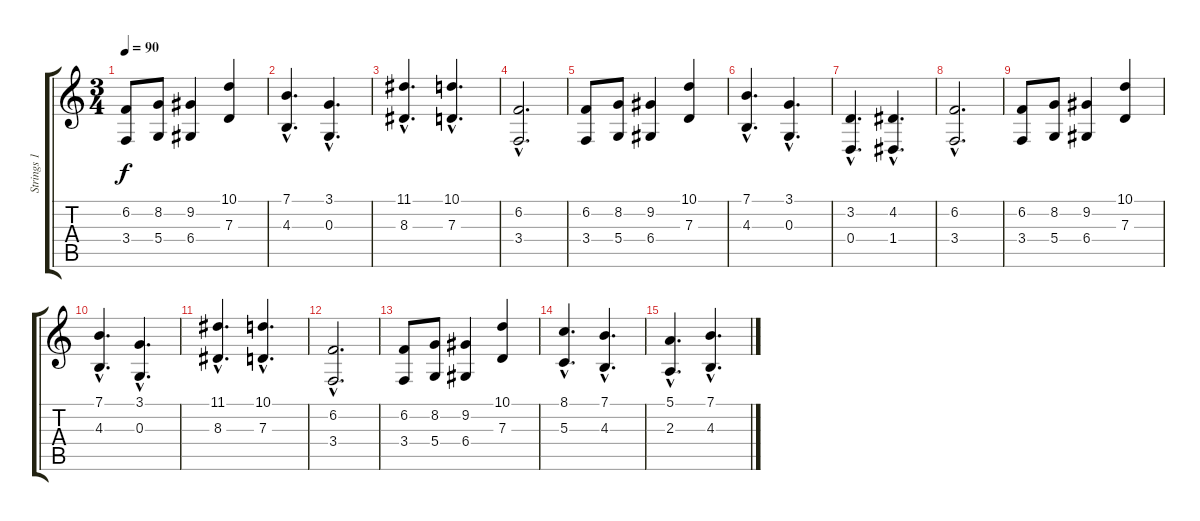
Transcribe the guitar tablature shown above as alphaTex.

\track ("Strings 1" "Strings 1") {instrument stringensemble1}
\staff {score tabs}
\tuning (E4 B3 G3 D3 A2 E2) {hide}
\ts (3 4)
\tempo 90
\clef g2
\ks c
(6.2 3.4).8{dy f} (8.2 5.4).8 (9.2 6.4).4 (10.1 7.3).4 |
(7.1{hac} 4.3{hac}).4{d} (3.1{hac} 0.3{hac}).4{d} |
(11.1{hac} 8.3{hac}).4{d} (10.1{hac} 7.3{hac}).4{d} |
(6.2{hac} 3.4{hac}).2{d} |
(6.2 3.4).8 (8.2 5.4).8 (9.2 6.4).4 (10.1 7.3).4 |
(7.1{hac} 4.3{hac}).4{d} (3.1{hac} 0.3{hac}).4{d} |
(3.2{hac} 0.4{hac}).4{d} (4.2{hac} 1.4{hac}).4{d} |
(6.2{hac} 3.4{hac}).2{d} |
(6.2 3.4).8 (8.2 5.4).8 (9.2 6.4).4 (10.1 7.3).4 |
(7.1{hac} 4.3{hac}).4{d} (3.1{hac} 0.3{hac}).4{d} |
(11.1{hac} 8.3{hac}).4{d} (10.1{hac} 7.3{hac}).4{d} |
(6.2{hac} 3.4{hac}).2{d} |
(6.2 3.4).8 (8.2 5.4).8 (9.2 6.4).4 (10.1 7.3).4 |
(8.1{hac} 5.3{hac}).4{d} (7.1{hac} 4.3{hac}).4{d} |
(5.1{hac} 2.3{hac}).4{d} (7.1{hac} 4.3{hac}).4{d}
